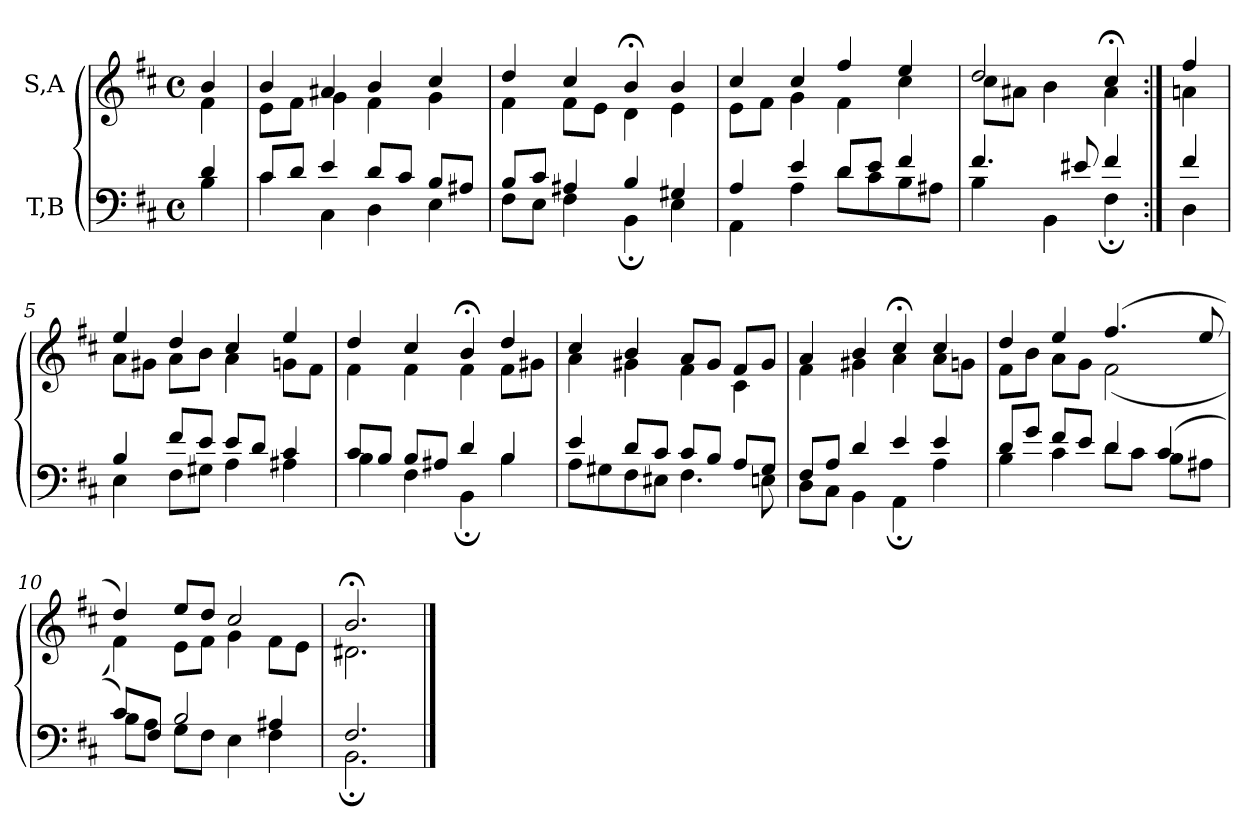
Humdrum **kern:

**kern	**kern
*part2	*part1
*staff2	*staff1
*I"T,B	*I"S,A
*clefF4	*clefG2
*k[f#c#]	*k[f#c#]
*M4/4	*M4/4
*met(c)	*met(c)
=	=
*^	*^
4d	4B	4b	4f#
=1	=1	=1	=1
8c#L	4c#	4b	8eL
8dJ	.	.	8f#J
4e	4C#	4a#X	4g
8dL	4D	4b	4f#
8c#J	.	.	.
8BL	4E	4cc#	4g
8A#XJ	.	.	.
=2	=2	=2	=2
8BL	8F#L	4dd	4f#
8c#J	8EJ	.	.
4A#X	4F#	4cc#	8f#L
.	.	.	8eJ
4B	4BB;	4b;<	4d
4G#X	4E	4b	4e
=3	=3	=3	=3
4A	4AA	4cc#	8eL
.	.	.	8f#J
4e	4A	4cc#	4g
8dL	8dL	4ff#	4f#
8eJ	8c#	.	.
4f#	8B	4ee	4cc#
.	8A#XJ	.	.
=4a	=4a	=4a	=4a
4.f#	4B	2dd	8cc#L
.	.	.	8a#XJ
.	4BB	.	4b
8e#X	.	.	.
4f#	4F#;	4cc#;<	4a#
=4b:|!	=4b:|!	=4b:|!	=4b:|!
4f#	4D	4ff#	4an
=5	=5	=5	=5
4B	4E	4ee	8aL
.	.	.	8g#XJ
8f#L	8F#L	4dd	8aL
8eJ	8G#XJ	.	8bJ
8eL	4A	4cc#	4a
8dJ	.	.	.
4c#	4A#X	4ee	8gnL
.	.	.	8f#J
=6	=6	=6	=6
8c#L	4B	4dd	4f#
8BJ	.	.	.
8BL	4F#	4cc#	4f#
8A#XJ	.	.	.
4d	4BB;	4b;<	4f#
4B	4B	4dd	8f#L
.	.	.	8g#XJ
=7	=7	=7	=7
4e	8AL	4cc#	4a
.	8G#X	.	.
8dL	8F#	4b	4g#X
8c#J	8E#XJ	.	.
8c#L	4.F#	8aL	4f#
8BJ	.	8g#J	.
8AL	.	8f#L	4c#
8G#J	8En	8g#J	.
=8	=8	=8	=8
8F#L	8DL	4a	4f#
8AJ	8C#J	.	.
4d	4BB	4b	4g#X
4e	4AA;	4cc#;<	4a
4e	4A	4cc#	8aL
.	.	.	8gnJ
=9	=9	=9	=9
8dL	4B	4dd	8f#L
8gJ	.	.	8bJ
8f#L	4c#	4ee	8aL
8eJ	.	.	8gJ
4d	8dL	(>4.ff#	(<2f#
.	8c#J	.	.
(>4c#	8BL	.	.
.	8A#XJ	8ee	.
=10	=10	=10	=10
8c#L)	8BL	4dd)	4f#)
8F#J	8AJ	.	.
2B	8GL	8eeL	8eL
.	8F#J	8ddJ	8f#J
.	4E	2cc#	4g
4A#X	4F#	.	8f#L
.	.	.	8eJ
=11	=11	=11	=11
2.F#	2.BB;	2.b;<	2.d#X
*v	*v	*	*
*	*v	*v
==	==
*-	*-
